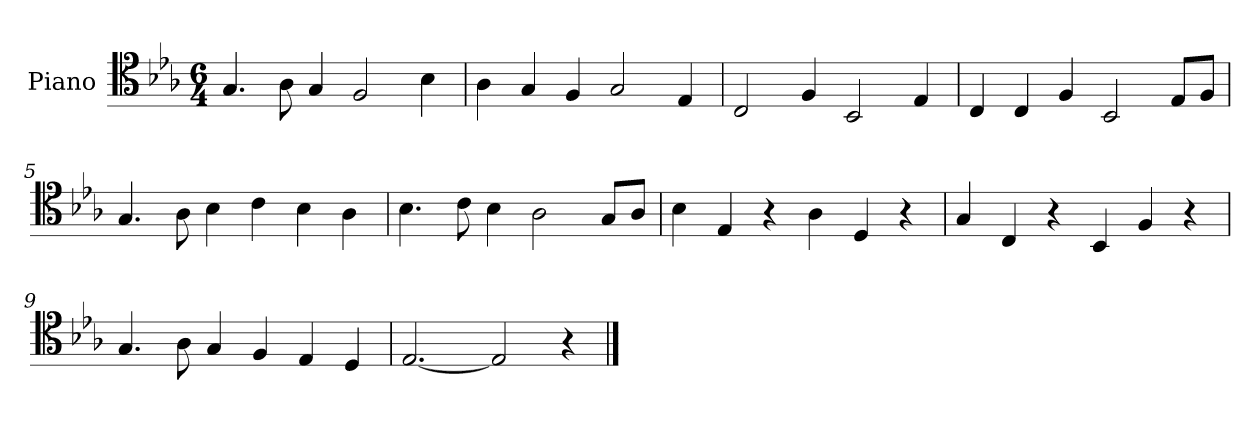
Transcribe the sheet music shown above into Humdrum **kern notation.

**kern
*part1
*staff1
*I"Piano
*I'Pno
*clefC4
*k[b-e-a-]
*E-:
*M6/4
=1
4.G/
8A-\
4G/
2F/
4B-\
=2
4A-\
4G/
4F/
2G/
4E-/
=3
2C/
4F/
2BB-/
4E-/
=4
4C/
4C/
4F/
2BB-/
8E-/L
8F/J
=5
4.G/
8A-\
4B-\
4c\
4B-\
4A-\
=6
4.B-\
8c\
4B-\
2A-\
8G/L
8A-/J
=7
4B-\
4E-/
4r
4A-\
4D/
4r
=8
4G/
4C/
4r
4BB-/
4F/
4r
=9
4.G/
8A-\
4G/
4F/
4E-/
4D/
=10
[2.E-/
2E-/]
4r
==
*-
